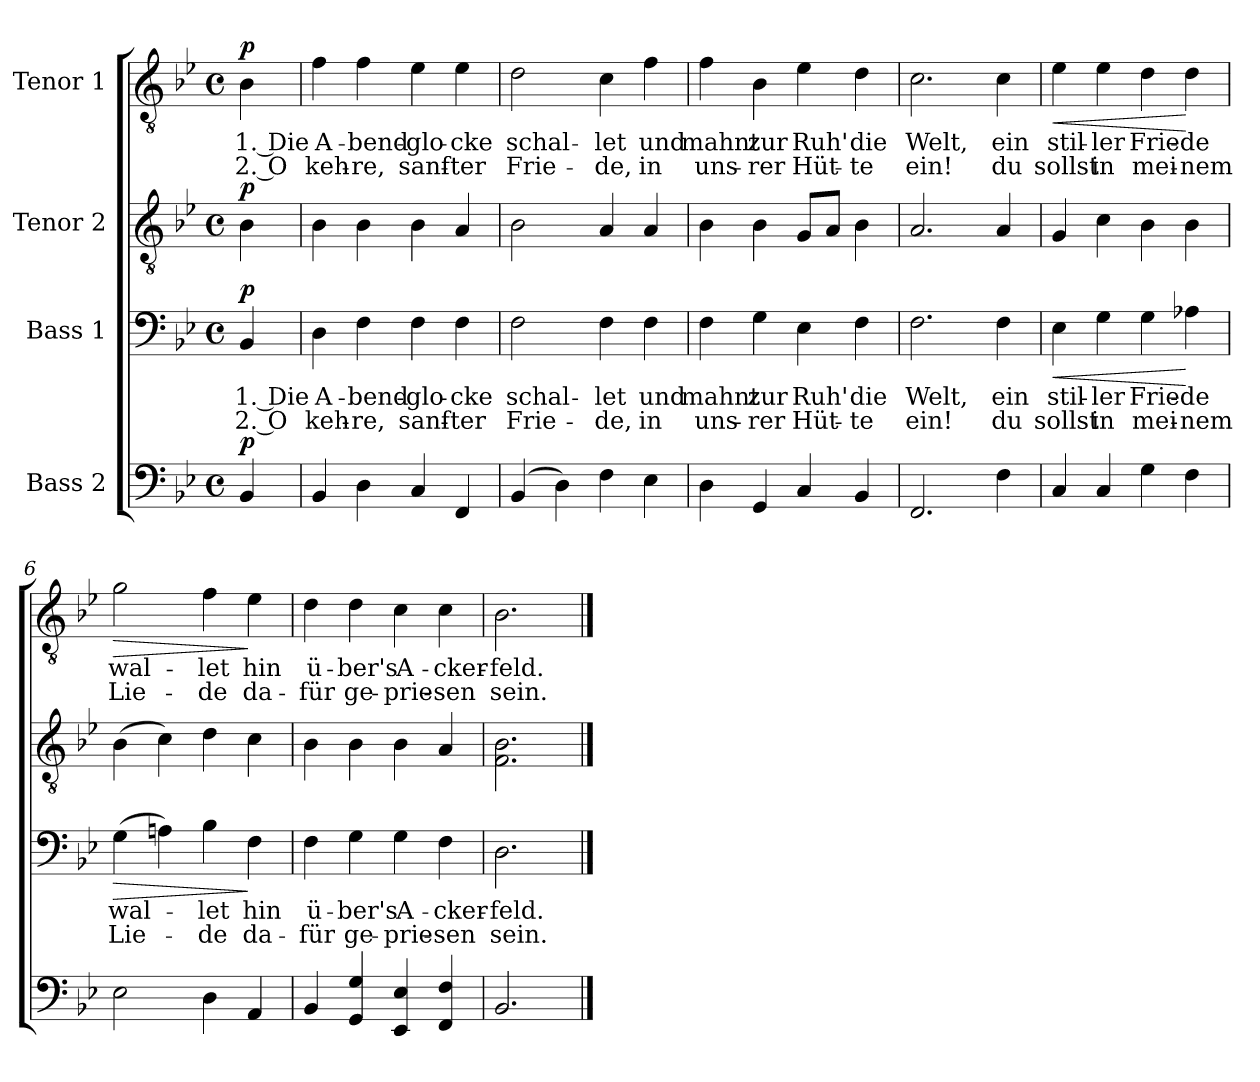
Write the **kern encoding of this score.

**kern	**dynam	**kern	**text	**text	**dynam	**kern	**dynam	**kern	**text	**text	**dynam
*part4	*part4	*part3	*part3	*part3	*part3	*part2	*part2	*part1	*part1	*part1	*part1
*staff4	*staff4	*staff3	*staff3	*staff3	*staff3	*staff2	*staff2	*staff1	*staff1	*staff1	*staff1
*I"Bass 2	*	*I"Bass 1	*	*	*	*I"Tenor 2	*	*I"Tenor 1	*	*	*
*clefF4	*	*clefF4	*	*	*	*clefGv2	*	*clefGv2	*	*	*
*k[b-e-]	*	*k[b-e-]	*	*	*	*k[b-e-]	*	*k[b-e-]	*	*	*
*M4/4	*	*M4/4	*	*	*	*M4/4	*	*M4/4	*	*	*
*met(c)	*	*met(c)	*	*	*	*met(c)	*	*met(c)	*	*	*
=	=	=	=	=	=	=	=	=	=	=	=
!	!LO:DY:a	!	!	!	!LO:DY:a	!	!LO:DY:a	!	!	!	!LO:DY:a
4BB-/	p	4BB-/	1. Die	2. O	p	4B-\	p	4B-\	1. Die	2. O	p
=1	=1	=1	=1	=1	=1	=1	=1	=1	=1	=1	=1
4BB-/	.	4D\	A-	keh-	.	4B-\	.	4f\	A-	keh-	.
4D\	.	4F\	-bend-	-re,	.	4B-\	.	4f\	-bend-	-re,	.
4C/	.	4F\	-glo-	sanf-	.	4B-\	.	4e-\	-glo-	sanf-	.
4FF/	.	4F\	-cke	-ter	.	4A/	.	4e-\	-cke	-ter	.
=2	=2	=2	=2	=2	=2	=2	=2	=2	=2	=2	=2
(4BB-/	.	2F\	schal-	Frie-	.	2B-\	.	2d\	schal-	Frie-	.
4D\)	.	.	.	.	.	.	.	.	.	.	.
4F\	.	4F\	-let	-de,	.	4A/	.	4c\	-let	-de,	.
4E-\	.	4F\	und	in	.	4A/	.	4f\	und	in	.
=3	=3	=3	=3	=3	=3	=3	=3	=3	=3	=3	=3
4D\	.	4F\	mahnt	uns-	.	4B-\	.	4f\	mahnt	uns-	.
4GG/	.	4G\	zur	-rer	.	4B-\	.	4B-\	zur	-rer	.
4C/	.	4E-\	Ruh'	Hüt-	.	8G/L	.	4e-\	Ruh'	Hüt-	.
.	.	.	.	.	.	8A/J	.	.	.	.	.
4BB-/	.	4F\	die	-te	.	4B-\	.	4d\	die	-te	.
!!LO:LB:g=z
=4	=4	=4	=4	=4	=4	=4	=4	=4	=4	=4	=4
2.FF/	.	2.F\	Welt,	ein!	.	2.A/	.	2.c\	Welt,	ein!	.
4F\	.	4F\	ein	du	.	4A/	.	4c\	ein	du	.
=5	=5	=5	=5	=5	=5	=5	=5	=5	=5	=5	=5
!	!	!	!	!	!LO:HP:b	!	!	!	!	!	!LO:HP:b
4C/	.	4E-\	stil-	sollst	<	4G/	.	4e-\	stil-	sollst	<
4C/	.	4G\	-ler	in	.	4c\	.	4e-\	-ler	in	.
4G\	.	4G\	Frie-	mei-	.	4B-\	.	4d\	Frie-	mei-	.
4F\	.	4A-X\	-de	-nem	[	4B-\	.	4d\	-de	-nem	[
=6	=6	=6	=6	=6	=6	=6	=6	=6	=6	=6	=6
!	!	!	!	!	!LO:HP:b	!	!	!	!	!	!LO:HP:b
2E-\	.	(4G\	wal-	Lie-	>	(4B-\	.	2g\	wal-	Lie-	>
.	.	4An\)	.	.	.	4c\)	.	.	.	.	.
4D\	.	4B-\	-let	-de	.	4d\	.	4f\	-let	-de	.
4AA/	.	4F\	hin	da-	]	4c\	.	4e-\	hin	da-	]
=7	=7	=7	=7	=7	=7	=7	=7	=7	=7	=7	=7
4BB-/	.	4F\	ü-	-für	.	4B-\	.	4d\	ü-	-für	.
4GG/ 4G!/	.	4G\	-ber's	ge-	.	4B-\	.	4d\	-ber's	ge-	.
4EE-/ 4E-!/	.	4G\	A-	-prie-	.	4B-\	.	4c\	A-	-prie-	.
4FF/ 4F!/	.	4F\	-cker-	-sen	.	4A/	.	4c\	-cker-	-sen	.
=8	=8	=8	=8	=8	=8	=8	=8	=8	=8	=8	=8
2.BB-/	.	2.D\	-feld.	sein.	.	2.F!\ 2.B-\	.	2.B-\	-feld.	sein.	.
==	==	==	==	==	==	==	==	==	==	==	==
*-	*-	*-	*-	*-	*-	*-	*-	*-	*-	*-	*-
